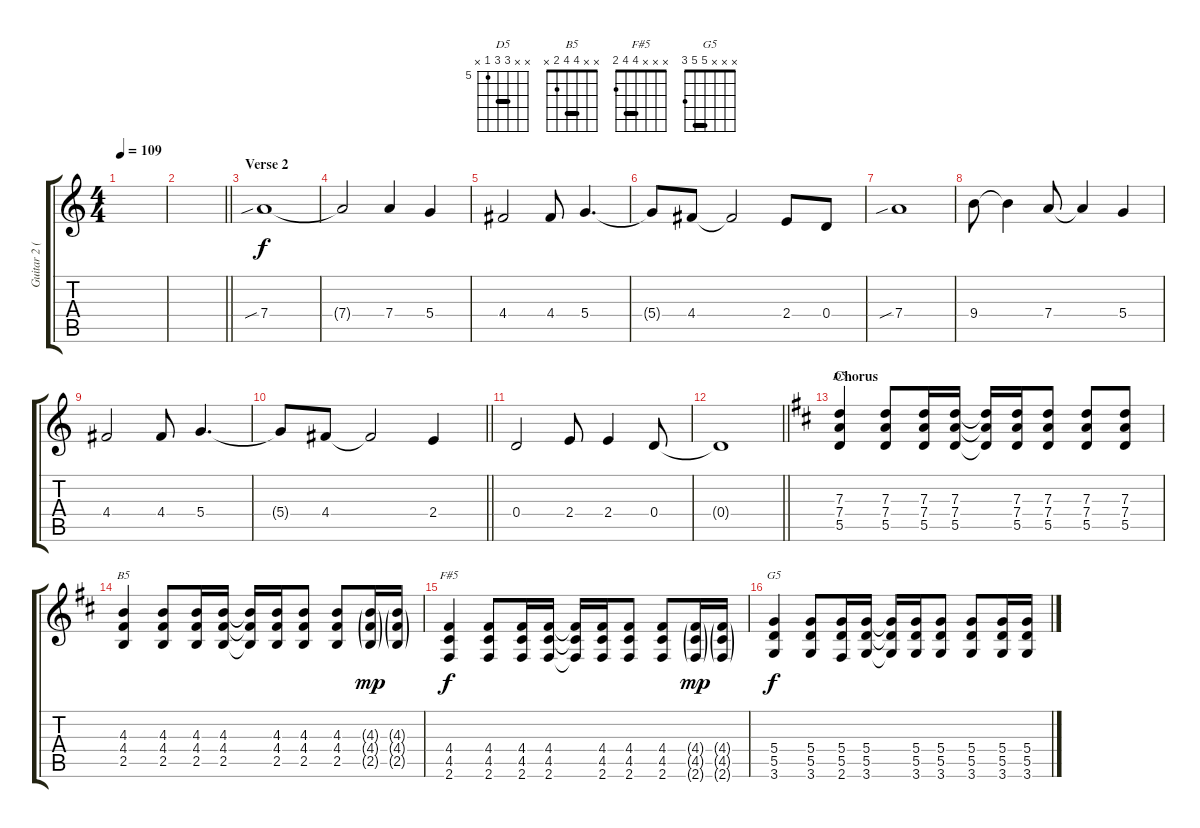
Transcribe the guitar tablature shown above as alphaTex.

\track ("Guitar 2 (Charlotte Hatherley)" "Guitar 2 (") {instrument overdrivenguitar}
\staff {score tabs}
\tuning (E4 B3 G3 D3 A2 E2) {hide}
\chord ("D5" x x 7 7 5 x) {firstfret 5 barre 7}
\chord ("B5" x x 4 4 2 x) {barre 4}
\chord ("F#5" x x x 4 4 2) {barre 4}
\chord ("G5" x x x 5 5 3) {barre 5}
\ts (4 4)
\tempo 109
\clef g2
\ks c
|
\barLineRight lightlight
|
\section ("" "Verse 2")
7.4{sib}.1 |
7.4{t}.2 7.4.4 5.4.4 |
4.4.2 4.4.8 5.4.4{d} |
5.4{t}.8 4.4.8 4.4{t}.2 2.4.8 0.4.8 |
7.4{sib}.1 |
9.4.8 9.4{t}.4 7.4.8 7.4{t}.4 5.4.4 |
4.4.2 4.4.8 5.4.4{d} |
\barLineRight lightlight
5.4{t}.8 4.4.8 4.4{t}.2 2.4.4 |
0.4.2 2.4.8 2.4.4 0.4.8 |
\barLineRight lightlight
0.4{t}.1 |
\section ("" "Chorus")
\ks d
(7.3 7.4 5.5).4{ch "D5"} (7.3 7.4 5.5).8 (7.3 7.4 5.5).16 (7.3 7.4 5.5).16 (7.3{t} 7.4{t} 5.5{t}).16 (7.3 7.4 5.5).16 (7.3 7.4 5.5).8 (7.3 7.4 5.5).8 (7.3 7.4 5.5).8 |
(4.3 4.4 2.5).4{ch "B5"} (4.3 4.4 2.5).8 (4.3 4.4 2.5).16 (4.3 4.4 2.5).16 (4.3{t} 4.4{t} 2.5{t}).16 (4.3 4.4 2.5).16 (4.3 4.4 2.5).8 (4.3 4.4 2.5).8 (4.3{g} 4.4{g} 2.5{g}).16{dy mp} (4.3{g} 4.4{g} 2.5{g}).16 |
(4.4 4.5 2.6).4{ch "F#5" dy f} (4.4 4.5 2.6).8 (4.4 4.5 2.6).16 (4.4 4.5 2.6).16 (4.4{t} 4.5{t} 2.6{t}).16 (4.4 4.5 2.6).16 (4.4 4.5 2.6).8 (4.4 4.5 2.6).8 (4.4{g} 4.5{g} 2.6{g}).16{dy mp} (4.4{g} 4.5{g} 2.6{g}).16 |
(5.4 5.5 3.6).4{ch "G5" dy f} (5.4 5.5 3.6).8 (5.4 5.5 2.6).16 (5.4 5.5 3.6).16 (5.4{t} 5.5{t} 3.6{t}).16 (5.4 5.5 3.6).16 (5.4 5.5 3.6).8 (5.4 5.5 3.6).8 (5.4 5.5 3.6).16 (5.4 5.5 3.6).16
